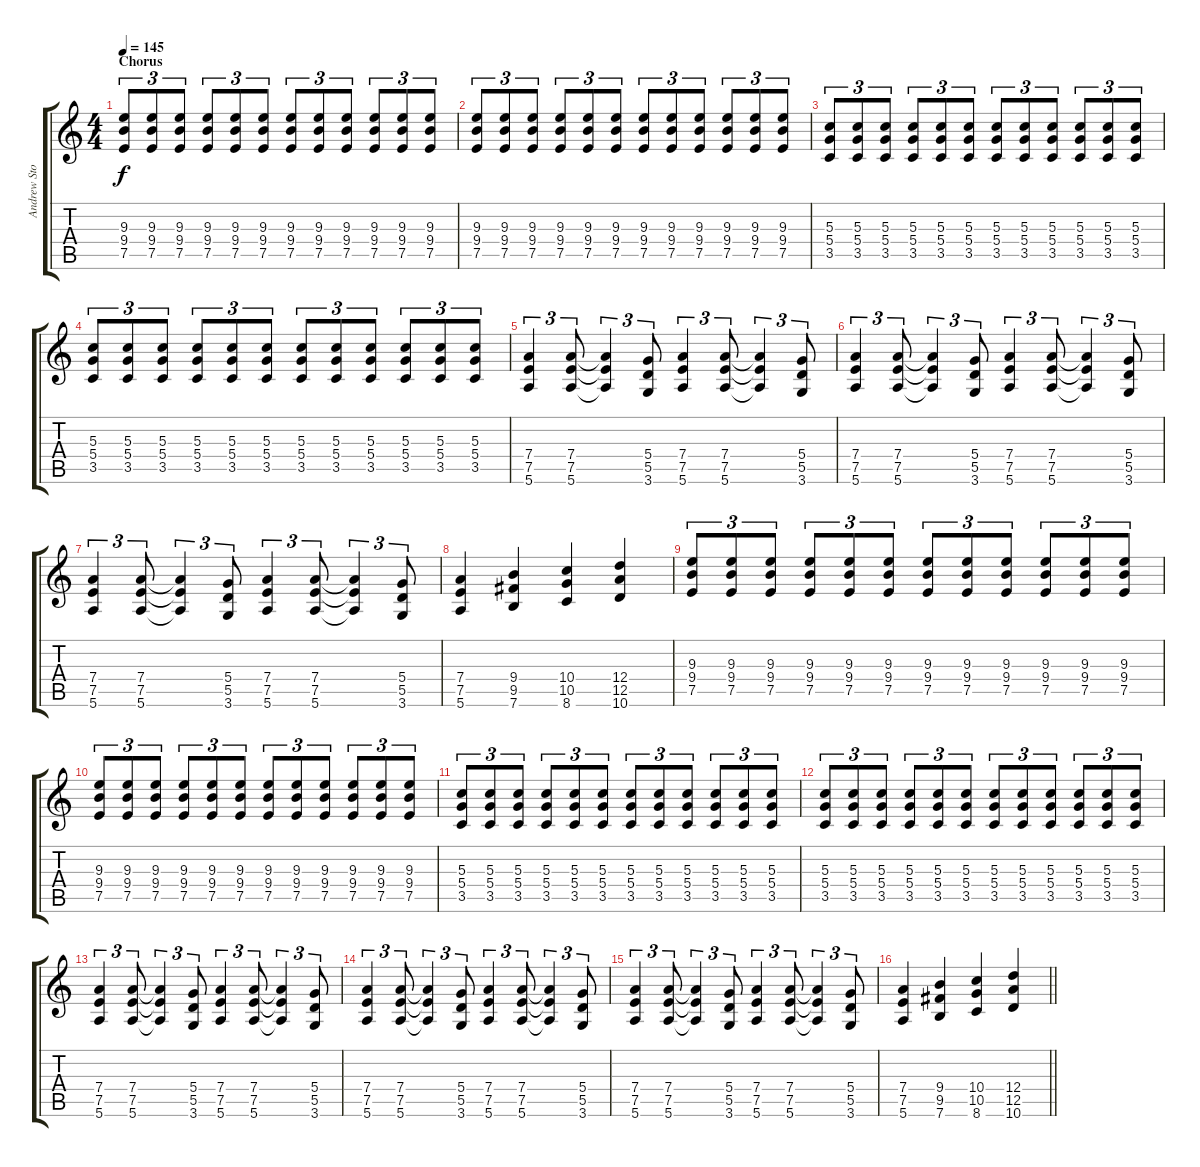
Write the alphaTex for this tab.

\track ("Andrew Stockdale" "Andrew Sto") {instrument overdrivenguitar}
\staff {score tabs}
\tuning (E4 B3 G3 D3 A2 E2) {hide}
\ts (4 4)
\section ("" "Chorus")
\tempo 145
\clef g2
\ks c
(9.3 9.4 7.5).8{tu (3 2) dy f} (9.3 9.4 7.5).8{tu (3 2)} (9.3 9.4 7.5).8{tu (3 2)} (9.3 9.4 7.5).8{tu (3 2)} (9.3 9.4 7.5).8{tu (3 2)} (9.3 9.4 7.5).8{tu (3 2)} (9.3 9.4 7.5).8{tu (3 2)} (9.3 9.4 7.5).8{tu (3 2)} (9.3 9.4 7.5).8{tu (3 2)} (9.3 9.4 7.5).8{tu (3 2)} (9.3 9.4 7.5).8{tu (3 2)} (9.3 9.4 7.5).8{tu (3 2)} |
(9.3 9.4 7.5).8{tu (3 2)} (9.3 9.4 7.5).8{tu (3 2)} (9.3 9.4 7.5).8{tu (3 2)} (9.3 9.4 7.5).8{tu (3 2)} (9.3 9.4 7.5).8{tu (3 2)} (9.3 9.4 7.5).8{tu (3 2)} (9.3 9.4 7.5).8{tu (3 2)} (9.3 9.4 7.5).8{tu (3 2)} (9.3 9.4 7.5).8{tu (3 2)} (9.3 9.4 7.5).8{tu (3 2)} (9.3 9.4 7.5).8{tu (3 2)} (9.3 9.4 7.5).8{tu (3 2)} |
(5.3 5.4 3.5).8{tu (3 2)} (5.3 5.4 3.5).8{tu (3 2)} (5.3 5.4 3.5).8{tu (3 2)} (5.3 5.4 3.5).8{tu (3 2)} (5.3 5.4 3.5).8{tu (3 2)} (5.3 5.4 3.5).8{tu (3 2)} (5.3 5.4 3.5).8{tu (3 2)} (5.3 5.4 3.5).8{tu (3 2)} (5.3 5.4 3.5).8{tu (3 2)} (5.3 5.4 3.5).8{tu (3 2)} (5.3 5.4 3.5).8{tu (3 2)} (5.3 5.4 3.5).8{tu (3 2)} |
(5.3 5.4 3.5).8{tu (3 2)} (5.3 5.4 3.5).8{tu (3 2)} (5.3 5.4 3.5).8{tu (3 2)} (5.3 5.4 3.5).8{tu (3 2)} (5.3 5.4 3.5).8{tu (3 2)} (5.3 5.4 3.5).8{tu (3 2)} (5.3 5.4 3.5).8{tu (3 2)} (5.3 5.4 3.5).8{tu (3 2)} (5.3 5.4 3.5).8{tu (3 2)} (5.3 5.4 3.5).8{tu (3 2)} (5.3 5.4 3.5).8{tu (3 2)} (5.3 5.4 3.5).8{tu (3 2)} |
(7.4 7.5 5.6).4{tu (3 2)} (7.4 7.5 5.6).8{tu (3 2)} (7.4{t} 7.5{t} 5.6{t}).4{tu (3 2)} (5.4 5.5 3.6).8{tu (3 2)} (7.4 7.5 5.6).4{tu (3 2)} (7.4 7.5 5.6).8{tu (3 2)} (7.4{t} 7.5{t} 5.6{t}).4{tu (3 2)} (5.4 5.5 3.6).8{tu (3 2)} |
(7.4 7.5 5.6).4{tu (3 2)} (7.4 7.5 5.6).8{tu (3 2)} (7.4{t} 7.5{t} 5.6{t}).4{tu (3 2)} (5.4 5.5 3.6).8{tu (3 2)} (7.4 7.5 5.6).4{tu (3 2)} (7.4 7.5 5.6).8{tu (3 2)} (7.4{t} 7.5{t} 5.6{t}).4{tu (3 2)} (5.4 5.5 3.6).8{tu (3 2)} |
(7.4 7.5 5.6).4{tu (3 2)} (7.4 7.5 5.6).8{tu (3 2)} (7.4{t} 7.5{t} 5.6{t}).4{tu (3 2)} (5.4 5.5 3.6).8{tu (3 2)} (7.4 7.5 5.6).4{tu (3 2)} (7.4 7.5 5.6).8{tu (3 2)} (7.4{t} 7.5{t} 5.6{t}).4{tu (3 2)} (5.4 5.5 3.6).8{tu (3 2)} |
(7.4 7.5 5.6).4 (9.4 9.5 7.6).4 (10.4 10.5 8.6).4 (12.4 12.5 10.6).4 |
(9.3 9.4 7.5).8{tu (3 2)} (9.3 9.4 7.5).8{tu (3 2)} (9.3 9.4 7.5).8{tu (3 2)} (9.3 9.4 7.5).8{tu (3 2)} (9.3 9.4 7.5).8{tu (3 2)} (9.3 9.4 7.5).8{tu (3 2)} (9.3 9.4 7.5).8{tu (3 2)} (9.3 9.4 7.5).8{tu (3 2)} (9.3 9.4 7.5).8{tu (3 2)} (9.3 9.4 7.5).8{tu (3 2)} (9.3 9.4 7.5).8{tu (3 2)} (9.3 9.4 7.5).8{tu (3 2)} |
(9.3 9.4 7.5).8{tu (3 2)} (9.3 9.4 7.5).8{tu (3 2)} (9.3 9.4 7.5).8{tu (3 2)} (9.3 9.4 7.5).8{tu (3 2)} (9.3 9.4 7.5).8{tu (3 2)} (9.3 9.4 7.5).8{tu (3 2)} (9.3 9.4 7.5).8{tu (3 2)} (9.3 9.4 7.5).8{tu (3 2)} (9.3 9.4 7.5).8{tu (3 2)} (9.3 9.4 7.5).8{tu (3 2)} (9.3 9.4 7.5).8{tu (3 2)} (9.3 9.4 7.5).8{tu (3 2)} |
(5.3 5.4 3.5).8{tu (3 2)} (5.3 5.4 3.5).8{tu (3 2)} (5.3 5.4 3.5).8{tu (3 2)} (5.3 5.4 3.5).8{tu (3 2)} (5.3 5.4 3.5).8{tu (3 2)} (5.3 5.4 3.5).8{tu (3 2)} (5.3 5.4 3.5).8{tu (3 2)} (5.3 5.4 3.5).8{tu (3 2)} (5.3 5.4 3.5).8{tu (3 2)} (5.3 5.4 3.5).8{tu (3 2)} (5.3 5.4 3.5).8{tu (3 2)} (5.3 5.4 3.5).8{tu (3 2)} |
(5.3 5.4 3.5).8{tu (3 2)} (5.3 5.4 3.5).8{tu (3 2)} (5.3 5.4 3.5).8{tu (3 2)} (5.3 5.4 3.5).8{tu (3 2)} (5.3 5.4 3.5).8{tu (3 2)} (5.3 5.4 3.5).8{tu (3 2)} (5.3 5.4 3.5).8{tu (3 2)} (5.3 5.4 3.5).8{tu (3 2)} (5.3 5.4 3.5).8{tu (3 2)} (5.3 5.4 3.5).8{tu (3 2)} (5.3 5.4 3.5).8{tu (3 2)} (5.3 5.4 3.5).8{tu (3 2)} |
(7.4 7.5 5.6).4{tu (3 2)} (7.4 7.5 5.6).8{tu (3 2)} (7.4{t} 7.5{t} 5.6{t}).4{tu (3 2)} (5.4 5.5 3.6).8{tu (3 2)} (7.4 7.5 5.6).4{tu (3 2)} (7.4 7.5 5.6).8{tu (3 2)} (7.4{t} 7.5{t} 5.6{t}).4{tu (3 2)} (5.4 5.5 3.6).8{tu (3 2)} |
(7.4 7.5 5.6).4{tu (3 2)} (7.4 7.5 5.6).8{tu (3 2)} (7.4{t} 7.5{t} 5.6{t}).4{tu (3 2)} (5.4 5.5 3.6).8{tu (3 2)} (7.4 7.5 5.6).4{tu (3 2)} (7.4 7.5 5.6).8{tu (3 2)} (7.4{t} 7.5{t} 5.6{t}).4{tu (3 2)} (5.4 5.5 3.6).8{tu (3 2)} |
(7.4 7.5 5.6).4{tu (3 2)} (7.4 7.5 5.6).8{tu (3 2)} (7.4{t} 7.5{t} 5.6{t}).4{tu (3 2)} (5.4 5.5 3.6).8{tu (3 2)} (7.4 7.5 5.6).4{tu (3 2)} (7.4 7.5 5.6).8{tu (3 2)} (7.4{t} 7.5{t} 5.6{t}).4{tu (3 2)} (5.4 5.5 3.6).8{tu (3 2)} |
\barLineRight lightlight
(7.4 7.5 5.6).4 (9.4 9.5 7.6).4 (10.4 10.5 8.6).4 (12.4 12.5 10.6).4
